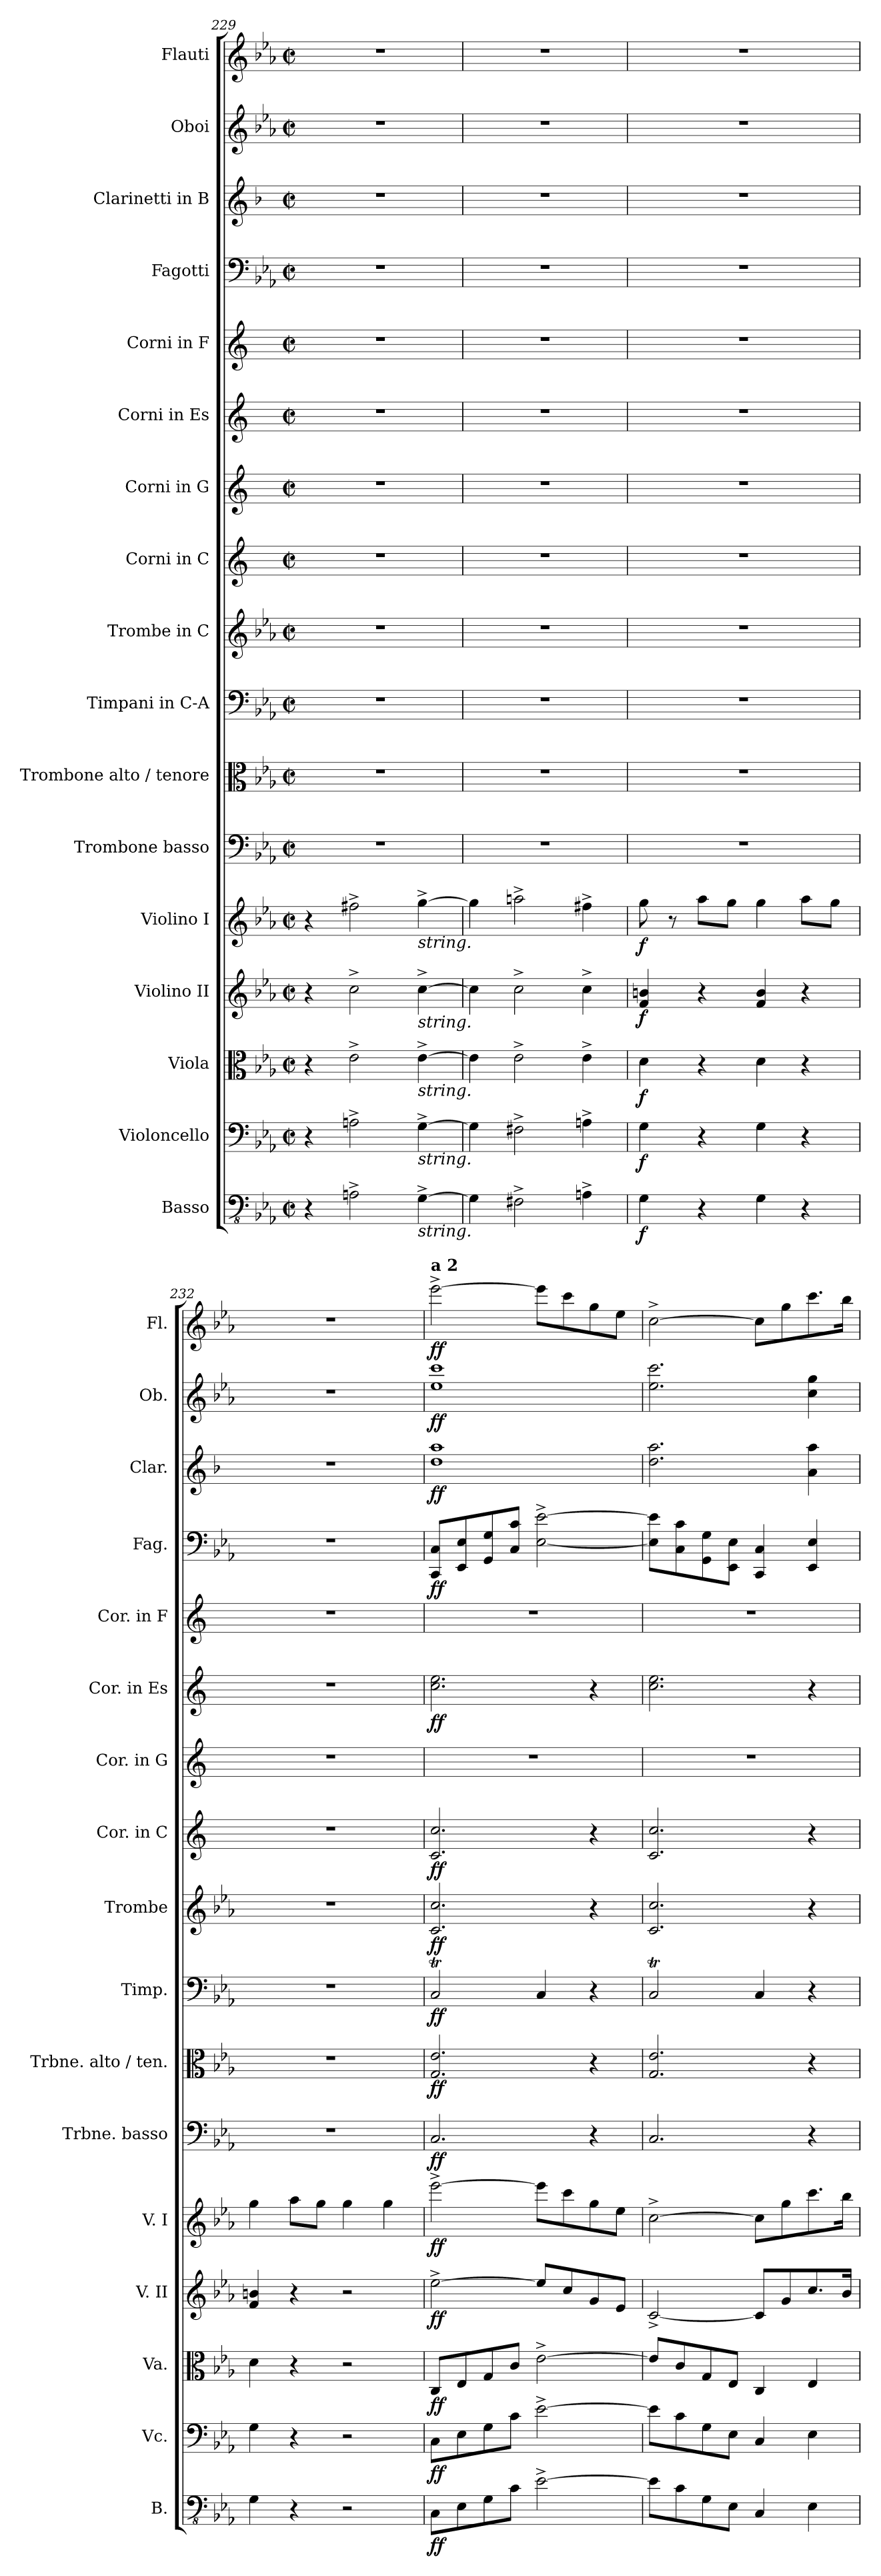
**kern	**dynam	**kern	**dynam	**kern	**dynam	**kern	**dynam	**kern	**dynam	**kern	**dynam	**kern	**dynam	**kern	**dynam	**kern	**dynam	**kern	**dynam	**kern	**kern	**dynam	**kern	**kern	**dynam	**kern	**dynam	**kern	**dynam	**kern	**dynam
*part17	*part17	*part16	*part16	*part15	*part15	*part14	*part14	*part13	*part13	*part12	*part12	*part11	*part11	*part10	*part10	*part9	*part9	*part8	*part8	*part7	*part6	*part6	*part5	*part4	*part4	*part3	*part3	*part2	*part2	*part1	*part1
*staff17	*staff17	*staff16	*staff16	*staff15	*staff15	*staff14	*staff14	*staff13	*staff13	*staff12	*staff12	*staff11	*staff11	*staff10	*staff10	*staff9	*staff9	*staff8	*staff8	*staff7	*staff6	*staff6	*staff5	*staff4	*staff4	*staff3	*staff3	*staff2	*staff2	*staff1	*staff1
*I"Basso	*	*I"Violoncello	*	*I"Viola	*	*I"Violino II	*	*I"Violino I	*	*I"Trombone basso	*	*I"Trombone alto / tenore	*	*I"Timpani in C-A	*	*I"Trombe in C	*	*I"Corni in C	*	*I"Corni in G	*I"Corni in Es	*	*I"Corni in F	*I"Fagotti	*	*I"Clarinetti in B	*	*I"Oboi	*	*I"Flauti	*
*I'B.	*	*I'Vc.	*	*I'Va.	*	*I'V. II	*	*I'V. I	*	*I'Trbne. basso	*	*I'Trbne. alto / ten.	*	*I'Timp.	*	*I'Trombe	*	*I'Cor. in C	*	*I'Cor. in G	*I'Cor. in Es	*	*I'Cor. in F	*I'Fag.	*	*I'Clar.	*	*I'Ob.	*	*I'Fl.	*
*clefFv4	*	*clefF4	*	*clefC3	*	*clefG2	*	*clefG2	*	*clefF4	*	*clefC3	*	*clefF4	*	*clefG2	*	*clefG2	*	*clefG2	*clefG2	*	*clefG2	*clefF4	*	*clefG2	*	*clefG2	*	*clefG2	*
*	*	*	*	*	*	*	*	*	*	*	*	*	*	*	*	*	*	*ITrd7c12	*	*ITrd3c5	*ITrd5c9	*	*ITrd4c7	*	*	*ITrd1c2	*	*	*	*	*
*k[b-e-a-]	*	*k[b-e-a-]	*	*k[b-e-a-]	*	*k[b-e-a-]	*	*k[b-e-a-]	*	*k[b-e-a-]	*	*k[b-e-a-]	*	*k[b-e-a-]	*	*k[b-e-a-]	*	*k[]	*	*k[f#]	*k[b-e-a-]	*	*k[b-]	*k[b-e-a-]	*	*k[b-e-a-]	*	*k[b-e-a-]	*	*k[b-e-a-]	*
*M2/2	*	*M2/2	*	*M2/2	*	*M2/2	*	*M2/2	*	*M2/2	*	*M2/2	*	*M2/2	*	*M2/2	*	*M2/2	*	*M2/2	*M2/2	*	*M2/2	*M2/2	*	*M2/2	*	*M2/2	*	*M2/2	*
*met(c|)	*	*met(c|)	*	*met(c|)	*	*met(c|)	*	*met(c|)	*	*met(c|)	*	*met(c|)	*	*met(c|)	*	*met(c|)	*	*met(c|)	*	*met(c|)	*met(c|)	*	*met(c|)	*met(c|)	*	*met(c|)	*	*met(c|)	*	*met(c|)	*
=229	=229	=229	=229	=229	=229	=229	=229	=229	=229	=229	=229	=229	=229	=229	=229	=229	=229	=229	=229	=229	=229	=229	=229	=229	=229	=229	=229	=229	=229	=229	=229
4r	.	4r	.	4r	.	4r	.	4r	.	1r	.	1r	.	1r	.	1r	.	1r	.	1r	1r	.	1r	1r	.	1r	.	1r	.	1r	.
2AAn^\	.	2An^\	.	2e-^\	.	2cc^\	.	2ff#X^\	.	.	.	.	.	.	.	.	.	.	.	.	.	.	.	.	.	.	.	.	.	.	.
!	!	!	!	!	!	!	!	!LO:TX:b:i:t=string.	!	!	!	!	!	!	!	!	!	!	!	!	!	!	!	!	!	!	!	!	!	!	!
!	!	!	!	!	!	!LO:TX:b:i:t=string.	!	!	!	!	!	!	!	!	!	!	!	!	!	!	!	!	!	!	!	!	!	!	!	!	!
!	!	!	!	!LO:TX:b:i:t=string.	!	!	!	!	!	!	!	!	!	!	!	!	!	!	!	!	!	!	!	!	!	!	!	!	!	!	!
!	!	!LO:TX:b:i:t=string.	!	!	!	!	!	!	!	!	!	!	!	!	!	!	!	!	!	!	!	!	!	!	!	!	!	!	!	!	!
!LO:TX:b:i:t=string.	!	!	!	!	!	!	!	!	!	!	!	!	!	!	!	!	!	!	!	!	!	!	!	!	!	!	!	!	!	!	!
[4GG^\	.	[4G^\	.	[4e-^\	.	[4cc^\	.	[4gg^\	.	.	.	.	.	.	.	.	.	.	.	.	.	.	.	.	.	.	.	.	.	.	.
=230	=230	=230	=230	=230	=230	=230	=230	=230	=230	=230	=230	=230	=230	=230	=230	=230	=230	=230	=230	=230	=230	=230	=230	=230	=230	=230	=230	=230	=230	=230	=230
4GG\]	.	4G\]	.	4e-\]	.	4cc\]	.	4gg\]	.	1r	.	1r	.	1r	.	1r	.	1r	.	1r	1r	.	1r	1r	.	1r	.	1r	.	1r	.
2FF#X^\	.	2F#X^\	.	2e-^\	.	2cc^\	.	2aan^\	.	.	.	.	.	.	.	.	.	.	.	.	.	.	.	.	.	.	.	.	.	.	.
4AAn^\	.	4An^\	.	4e-^\	.	4cc^\	.	4ff#X^\	.	.	.	.	.	.	.	.	.	.	.	.	.	.	.	.	.	.	.	.	.	.	.
=231	=231	=231	=231	=231	=231	=231	=231	=231	=231	=231	=231	=231	=231	=231	=231	=231	=231	=231	=231	=231	=231	=231	=231	=231	=231	=231	=231	=231	=231	=231	=231
!	!LO:DY:b	!	!LO:DY:b	!	!LO:DY:b	!	!LO:DY:b	!	!LO:DY:b	!	!	!	!	!	!	!	!	!	!	!	!	!	!	!	!	!	!	!	!	!	!
4GG\	f	4G\	f	4d\	f	4f/ 4bn/	f	8gg\	f	1r	.	1r	.	1r	.	1r	.	1r	.	1r	1r	.	1r	1r	.	1r	.	1r	.	1r	.
.	.	.	.	.	.	.	.	8r	.	.	.	.	.	.	.	.	.	.	.	.	.	.	.	.	.	.	.	.	.	.	.
4r	.	4r	.	4r	.	4r	.	8aa-\L	.	.	.	.	.	.	.	.	.	.	.	.	.	.	.	.	.	.	.	.	.	.	.
.	.	.	.	.	.	.	.	8gg\J	.	.	.	.	.	.	.	.	.	.	.	.	.	.	.	.	.	.	.	.	.	.	.
4GG\	.	4G\	.	4d\	.	4f/ 4b/	.	4gg\	.	.	.	.	.	.	.	.	.	.	.	.	.	.	.	.	.	.	.	.	.	.	.
4r	.	4r	.	4r	.	4r	.	8aa-\L	.	.	.	.	.	.	.	.	.	.	.	.	.	.	.	.	.	.	.	.	.	.	.
.	.	.	.	.	.	.	.	8gg\J	.	.	.	.	.	.	.	.	.	.	.	.	.	.	.	.	.	.	.	.	.	.	.
=232	=232	=232	=232	=232	=232	=232	=232	=232	=232	=232	=232	=232	=232	=232	=232	=232	=232	=232	=232	=232	=232	=232	=232	=232	=232	=232	=232	=232	=232	=232	=232
4GG\	.	4G\	.	4d\	.	4f/ 4bn/	.	4gg\	.	1r	.	1r	.	1r	.	1r	.	1r	.	1r	1r	.	1r	1r	.	1r	.	1r	.	1r	.
4r	.	4r	.	4r	.	4r	.	8aa-\L	.	.	.	.	.	.	.	.	.	.	.	.	.	.	.	.	.	.	.	.	.	.	.
.	.	.	.	.	.	.	.	8gg\J	.	.	.	.	.	.	.	.	.	.	.	.	.	.	.	.	.	.	.	.	.	.	.
2r	.	2r	.	2r	.	2r	.	4gg\	.	.	.	.	.	.	.	.	.	.	.	.	.	.	.	.	.	.	.	.	.	.	.
.	.	.	.	.	.	.	.	4gg\	.	.	.	.	.	.	.	.	.	.	.	.	.	.	.	.	.	.	.	.	.	.	.
=233	=233	=233	=233	=233	=233	=233	=233	=233	=233	=233	=233	=233	=233	=233	=233	=233	=233	=233	=233	=233	=233	=233	=233	=233	=233	=233	=233	=233	=233	=233	=233
!	!	!	!	!	!	!	!	!	!	!	!	!	!	!	!	!	!	!	!	!	!	!	!	!	!	!	!	!	!	!LO:TX:a:B:t=a 2	!
!	!LO:DY:b	!	!LO:DY:b	!	!LO:DY:b	!	!LO:DY:b	!	!LO:DY:b	!	!LO:DY:b	!	!LO:DY:b	!	!LO:DY:b	!	!LO:DY:b	!	!LO:DY:b	!	!	!LO:DY:b	!	!	!LO:DY:b	!	!LO:DY:b	!	!LO:DY:b	!	!LO:DY:b
8CC\L	ff	8C\L	ff	8C/L	ff	[2ee-^\	ff	[2eee-^\	ff	2.C/	ff	2.G/ 2.e-/	ff	2CT/	ff	2.c/ 2.cc/	ff	2.C/ 2.c/	ff	1r	2.e-\ 2.g\	ff	1r	8CC/ 8C/L	ff	1cc 1gg	ff	1ee- 1ccc	ff	[2eee-^\	ff
8EE-\	.	8E-\	.	8E-/	.	.	.	.	.	.	.	.	.	.	.	.	.	.	.	.	.	.	.	8EE-/ 8E-/	.	.	.	.	.	.	.
8GG\	.	8G\	.	8G/	.	.	.	.	.	.	.	.	.	.	.	.	.	.	.	.	.	.	.	8GG/ 8G/	.	.	.	.	.	.	.
8C\J	.	8c\J	.	8c/J	.	.	.	.	.	.	.	.	.	.	.	.	.	.	.	.	.	.	.	8C/ 8c/J	.	.	.	.	.	.	.
[2E-^\	.	[2e-^\	.	[2e-^\	.	8ee-/L]	.	8eee-\L]	.	.	.	.	.	4C/	.	.	.	.	.	.	.	.	.	[2E-\^ [2e-\^	.	.	.	.	.	8eee-\L]	.
.	.	.	.	.	.	8cc/	.	8ccc\	.	.	.	.	.	.	.	.	.	.	.	.	.	.	.	.	.	.	.	.	.	8ccc\	.
.	.	.	.	.	.	8g/	.	8gg\	.	4r	.	4r	.	4r	.	4r	.	4r	.	.	4r	.	.	.	.	.	.	.	.	8gg\	.
.	.	.	.	.	.	8e-/J	.	8ee-\J	.	.	.	.	.	.	.	.	.	.	.	.	.	.	.	.	.	.	.	.	.	8ee-\J	.
=234	=234	=234	=234	=234	=234	=234	=234	=234	=234	=234	=234	=234	=234	=234	=234	=234	=234	=234	=234	=234	=234	=234	=234	=234	=234	=234	=234	=234	=234	=234	=234
8E-\L]	.	8e-\L]	.	8e-/L]	.	[2c^/	.	[2cc^\	.	2.C/	.	2.G/ 2.e-/	.	2CT/	.	2.c/ 2.cc/	.	2.C/ 2.c/	.	1r	2.e-\ 2.g\	.	1r	8E-\] 8e-\]L	.	2.cc\ 2.gg\	.	2.ee-\ 2.ccc\	.	[2cc^\	.
8C\	.	8c\	.	8c/	.	.	.	.	.	.	.	.	.	.	.	.	.	.	.	.	.	.	.	8C\ 8c\	.	.	.	.	.	.	.
8GG\	.	8G\	.	8G/	.	.	.	.	.	.	.	.	.	.	.	.	.	.	.	.	.	.	.	8GG\ 8G\	.	.	.	.	.	.	.
8EE-\J	.	8E-\J	.	8E-/J	.	.	.	.	.	.	.	.	.	.	.	.	.	.	.	.	.	.	.	8EE-\ 8E-\J	.	.	.	.	.	.	.
4CC/	.	4C/	.	4C/	.	8c/L]	.	8cc\L]	.	.	.	.	.	4C/	.	.	.	.	.	.	.	.	.	4CC/ 4C/	.	.	.	.	.	8cc\L]	.
.	.	.	.	.	.	8g/	.	8gg\	.	.	.	.	.	.	.	.	.	.	.	.	.	.	.	.	.	.	.	.	.	8gg\	.
4EE-\	.	4E-\	.	4E-/	.	8.cc/	.	8.ccc\	.	4r	.	4r	.	4r	.	4r	.	4r	.	.	4r	.	.	4EE-/ 4E-/	.	4g\ 4gg\	.	4cc\ 4gg\	.	8.ccc\	.
.	.	.	.	.	.	16b-/Jk	.	16bb-\Jk	.	.	.	.	.	.	.	.	.	.	.	.	.	.	.	.	.	.	.	.	.	16bb-\Jk	.
=	=	=	=	=	=	=	=	=	=	=	=	=	=	=	=	=	=	=	=	=	=	=	=	=	=	=	=	=	=	=	=
*-	*-	*-	*-	*-	*-	*-	*-	*-	*-	*-	*-	*-	*-	*-	*-	*-	*-	*-	*-	*-	*-	*-	*-	*-	*-	*-	*-	*-	*-	*-	*-
